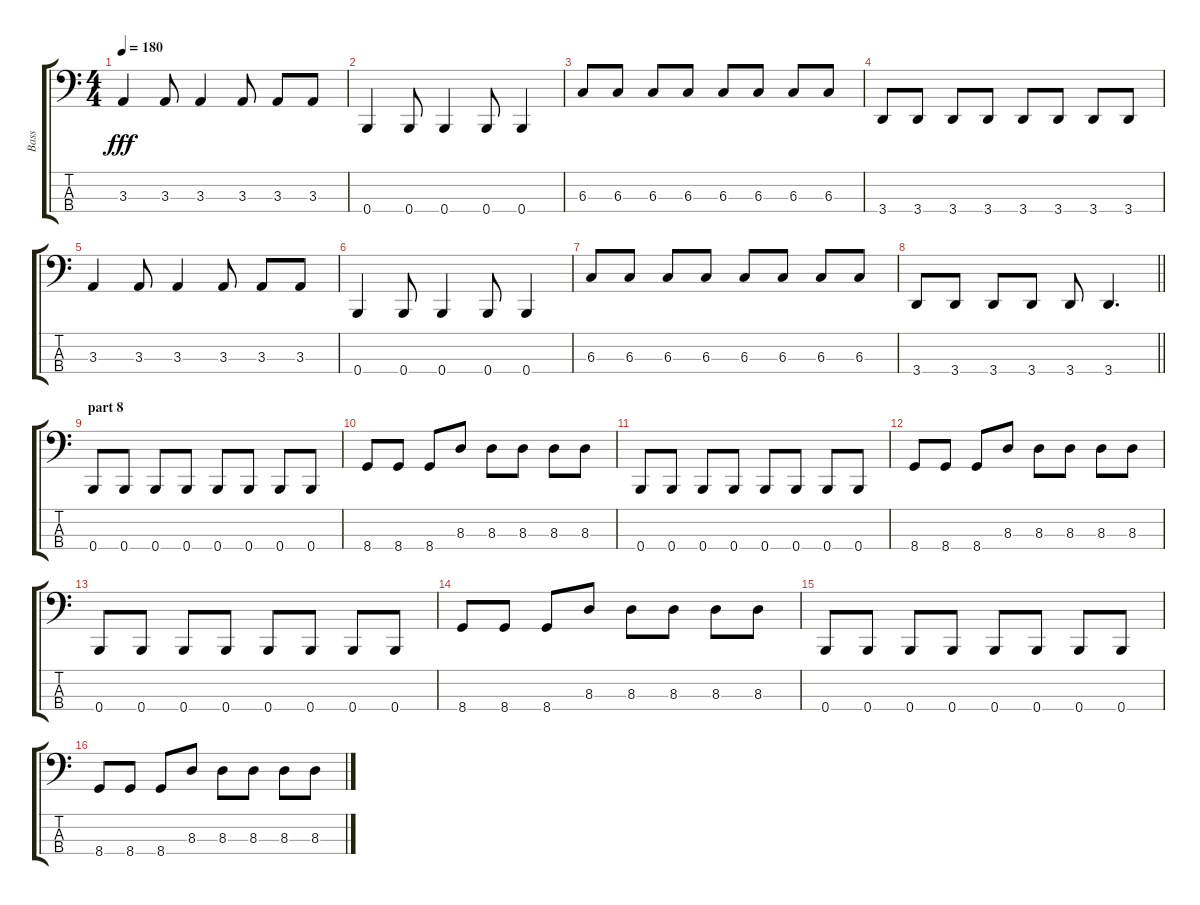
\track ("Bass" "Bass") {instrument electricbasspick}
\staff {score tabs}
\tuning (E2 B1 Gb1 B0) {hide}
\ts (4 4)
\tempo 180
\clef f4
\ks c
3.3.4{dy fff} 3.3.8 3.3.4 3.3.8 3.3.8 3.3.8 |
0.4.4 0.4.8 0.4.4 0.4.8 0.4.4 |
6.3.8 6.3.8 6.3.8 6.3.8 6.3.8 6.3.8 6.3.8 6.3.8 |
3.4.8 3.4.8 3.4.8 3.4.8 3.4.8 3.4.8 3.4.8 3.4.8 |
3.3.4 3.3.8 3.3.4 3.3.8 3.3.8 3.3.8 |
0.4.4 0.4.8 0.4.4 0.4.8 0.4.4 |
6.3.8 6.3.8 6.3.8 6.3.8 6.3.8 6.3.8 6.3.8 6.3.8 |
\barLineRight lightlight
3.4.8 3.4.8 3.4.8 3.4.8 3.4.8 3.4.4{d} |
\section ("" "part 8")
0.4.8 0.4.8 0.4.8 0.4.8 0.4.8 0.4.8 0.4.8 0.4.8 |
8.4.8 8.4.8 8.4.8 8.3.8 8.3.8 8.3.8 8.3.8 8.3.8 |
0.4.8 0.4.8 0.4.8 0.4.8 0.4.8 0.4.8 0.4.8 0.4.8 |
8.4.8 8.4.8 8.4.8 8.3.8 8.3.8 8.3.8 8.3.8 8.3.8 |
0.4.8 0.4.8 0.4.8 0.4.8 0.4.8 0.4.8 0.4.8 0.4.8 |
8.4.8 8.4.8 8.4.8 8.3.8 8.3.8 8.3.8 8.3.8 8.3.8 |
0.4.8 0.4.8 0.4.8 0.4.8 0.4.8 0.4.8 0.4.8 0.4.8 |
8.4.8 8.4.8 8.4.8 8.3.8 8.3.8 8.3.8 8.3.8 8.3.8
